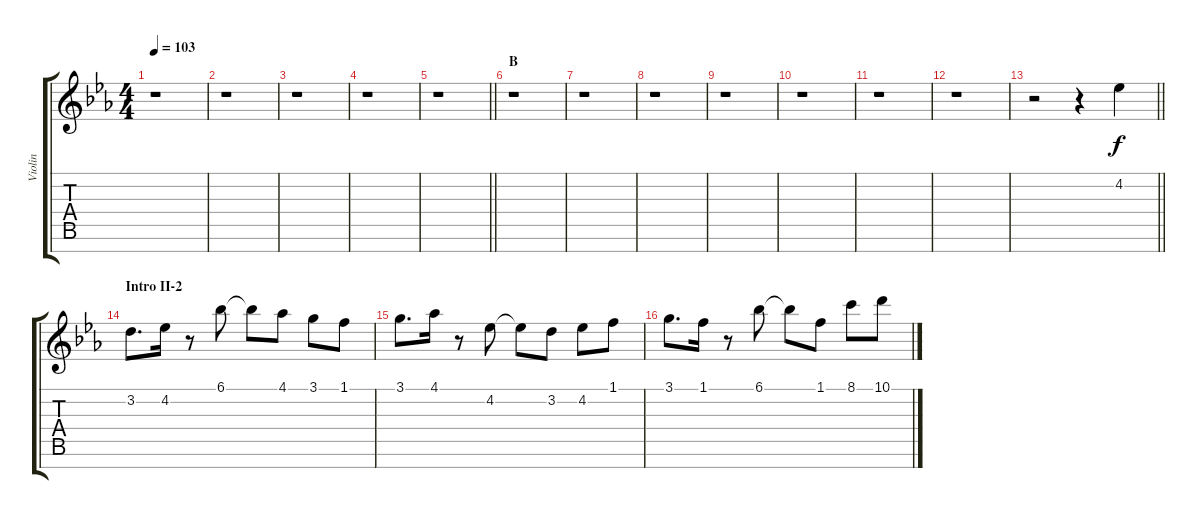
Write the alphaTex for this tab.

\track ("Violin" "Violin") {instrument violin}
\staff {score tabs}
\tuning (E5 B4 G4 D4 A3 E3 B2) {hide}
\ts (4 4)
\tempo 103
\clef g2
\ks eb
r.1{dy f} |
r.1 |
r.1 |
r.1 |
\barLineRight lightlight
r.1 |
\section ("" "B")
r.1 |
r.1 |
r.1 |
r.1 |
r.1 |
r.1 |
r.1 |
\barLineRight lightlight
r.2 r.4 4.2.4 |
\section ("" "Intro II-2")
3.2.8{d} 4.2.16 r.8 6.1.8 6.1{t}.8 4.1.8 3.1.8 1.1.8 |
3.1.8{d} 4.1.16 r.8 4.2.8 4.2{t}.8 3.2.8 4.2.8 1.1.8 |
3.1.8{d} 1.1.16 r.8 6.1.8 6.1{t}.8 1.1.8 8.1.8 10.1.8
